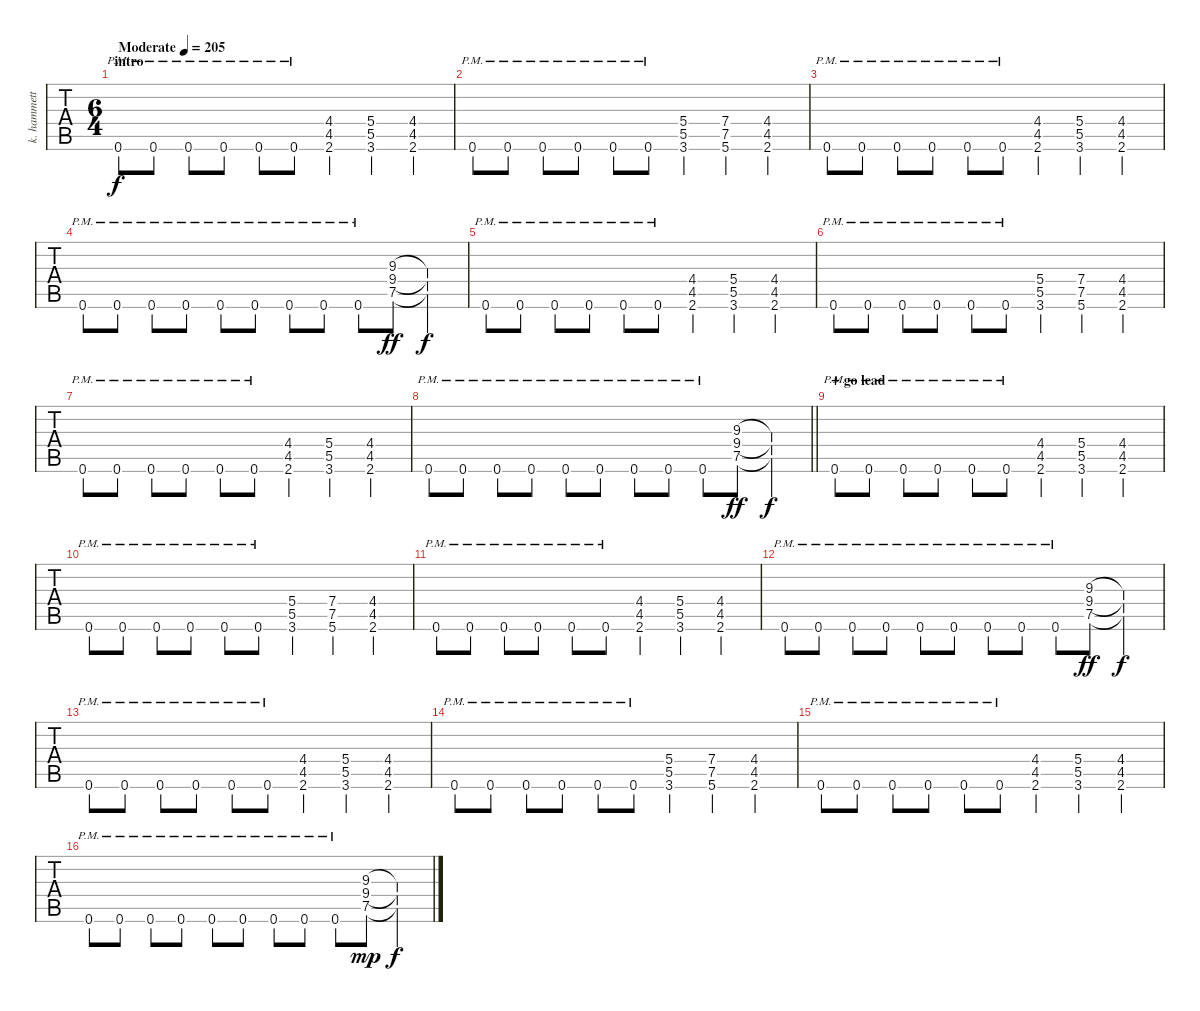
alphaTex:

\track ("k. hammett - rhythm guitar" "k. hammett") {instrument distortionguitar}
\staff {tabs}
\tuning (E4 B3 G3 D3 A2 E2) {hide}
\ts (6 4)
\section ("" "intro")
\tempo (205 "Moderate")
\clef g2
\ks c
0.6{pm}.8{dy f instrument distortionguitar} 0.6{pm}.8 0.6{pm}.8 0.6{pm}.8 0.6{pm}.8 0.6{pm}.8 (4.4 4.5 2.6).4 (5.4 5.5 3.6).4 (4.4 4.5 2.6).4 |
0.6{pm}.8 0.6{pm}.8 0.6{pm}.8 0.6{pm}.8 0.6{pm}.8 0.6{pm}.8 (5.4 5.5 3.6).4 (7.4 7.5 5.6).4 (4.4 4.5 2.6).4 |
0.6{pm}.8 0.6{pm}.8 0.6{pm}.8 0.6{pm}.8 0.6{pm}.8 0.6{pm}.8 (4.4 4.5 2.6).4 (5.4 5.5 3.6).4 (4.4 4.5 2.6).4 |
0.6{pm}.8 0.6{pm}.8 0.6{pm}.8 0.6{pm}.8 0.6{pm}.8 0.6{pm}.8 0.6{pm}.8 0.6{pm}.8 0.6{pm}.8 (9.3{ac} 9.4{ac} 7.5{ac}).8{dy ff} (9.3{t} 9.4{t} 7.5{t}).4{dy f} |
0.6{pm}.8 0.6{pm}.8 0.6{pm}.8 0.6{pm}.8 0.6{pm}.8 0.6{pm}.8 (4.4 4.5 2.6).4 (5.4 5.5 3.6).4 (4.4 4.5 2.6).4 |
0.6{pm}.8 0.6{pm}.8 0.6{pm}.8 0.6{pm}.8 0.6{pm}.8 0.6{pm}.8 (5.4 5.5 3.6).4 (7.4 7.5 5.6).4 (4.4 4.5 2.6).4 |
0.6{pm}.8 0.6{pm}.8 0.6{pm}.8 0.6{pm}.8 0.6{pm}.8 0.6{pm}.8 (4.4 4.5 2.6).4 (5.4 5.5 3.6).4 (4.4 4.5 2.6).4 |
\barLineRight lightlight
0.6{pm}.8 0.6{pm}.8 0.6{pm}.8 0.6{pm}.8 0.6{pm}.8 0.6{pm}.8 0.6{pm}.8 0.6{pm}.8 0.6{pm}.8 (9.3{ac} 9.4{ac} 7.5{ac}).8{dy ff} (9.3{t} 9.4{t} 7.5{t}).4{dy f} |
\section ("" "+ go lead")
0.6{pm}.8 0.6{pm}.8 0.6{pm}.8 0.6{pm}.8 0.6{pm}.8 0.6{pm}.8 (4.4 4.5 2.6).4 (5.4 5.5 3.6).4 (4.4 4.5 2.6).4 |
0.6{pm}.8 0.6{pm}.8 0.6{pm}.8 0.6{pm}.8 0.6{pm}.8 0.6{pm}.8 (5.4 5.5 3.6).4 (7.4 7.5 5.6).4 (4.4 4.5 2.6).4 |
0.6{pm}.8 0.6{pm}.8 0.6{pm}.8 0.6{pm}.8 0.6{pm}.8 0.6{pm}.8 (4.4 4.5 2.6).4 (5.4 5.5 3.6).4 (4.4 4.5 2.6).4 |
0.6{pm}.8 0.6{pm}.8 0.6{pm}.8 0.6{pm}.8 0.6{pm}.8 0.6{pm}.8 0.6{pm}.8 0.6{pm}.8 0.6{pm}.8 (9.3{ac} 9.4{ac} 7.5{ac}).8{dy ff} (9.3{t} 9.4{t} 7.5{t}).4{dy f} |
0.6{pm}.8 0.6{pm}.8 0.6{pm}.8 0.6{pm}.8 0.6{pm}.8 0.6{pm}.8 (4.4 4.5 2.6).4 (5.4 5.5 3.6).4 (4.4 4.5 2.6).4 |
0.6{pm}.8 0.6{pm}.8 0.6{pm}.8 0.6{pm}.8 0.6{pm}.8 0.6{pm}.8 (5.4 5.5 3.6).4 (7.4 7.5 5.6).4 (4.4 4.5 2.6).4 |
0.6{pm}.8 0.6{pm}.8 0.6{pm}.8 0.6{pm}.8 0.6{pm}.8 0.6{pm}.8 (4.4 4.5 2.6).4 (5.4 5.5 3.6).4 (4.4 4.5 2.6).4 |
0.6{pm}.8 0.6{pm}.8 0.6{pm}.8 0.6{pm}.8 0.6{pm}.8 0.6{pm}.8 0.6{pm}.8 0.6{pm}.8 0.6{pm}.8 (9.3{ac} 9.4{ac} 7.5{ac}).8{dy mp} (9.3{t} 9.4{t} 7.5{t}).4{dy f}
